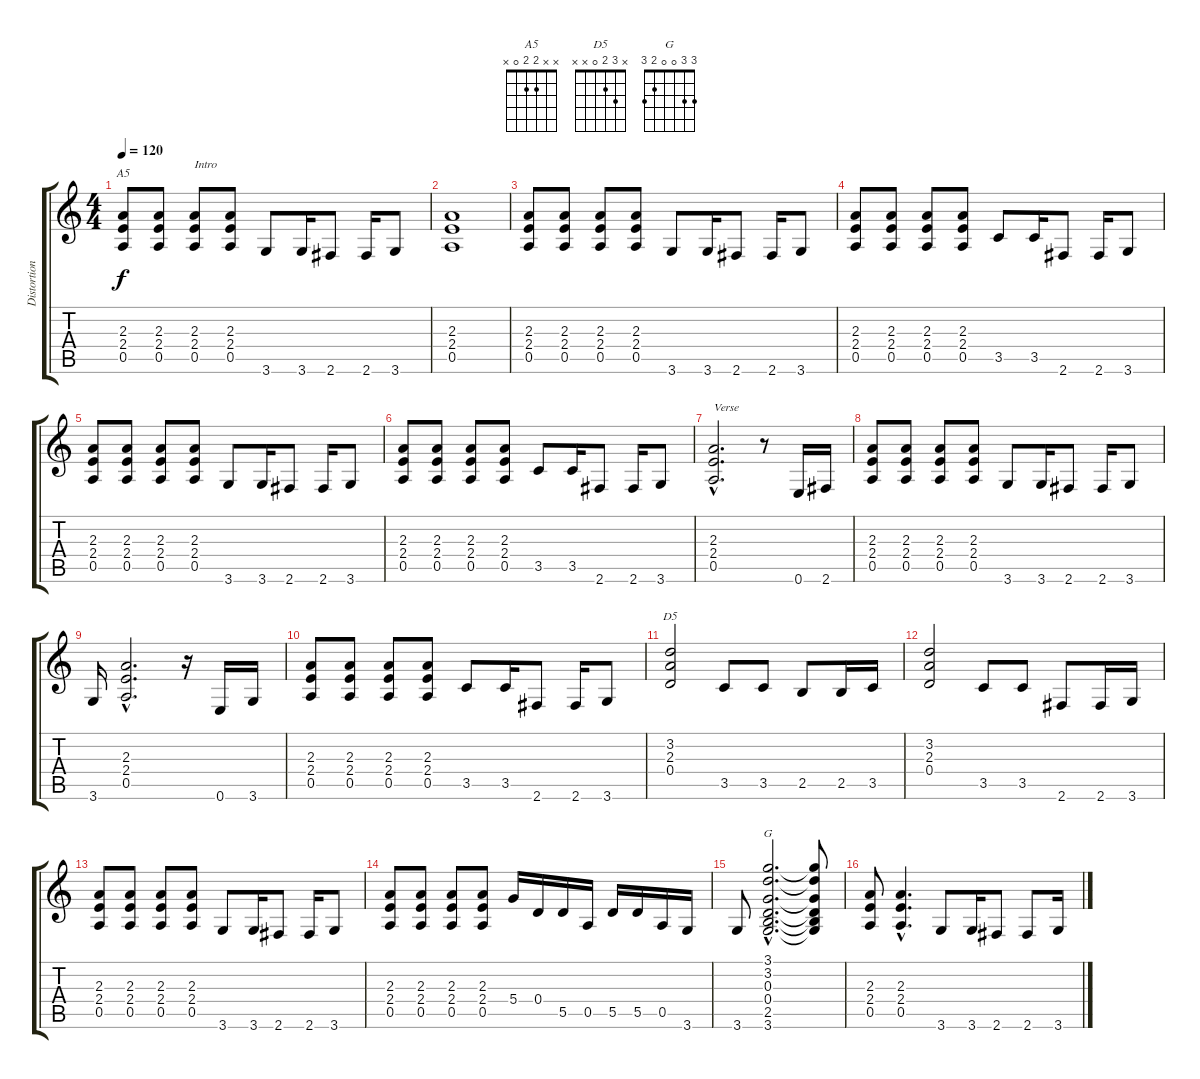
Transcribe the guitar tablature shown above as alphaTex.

\track ("Distortion Guitar" "Distortion") {instrument distortionguitar}
\staff {score tabs}
\tuning (E4 B3 G3 D3 A2 E2) {hide}
\chord ("A5" x x 2 2 0 x)
\chord ("D5" x 3 2 0 x x)
\chord ("G" 3 3 0 0 2 3)
\ts (4 4)
\tempo 120
\clef g2
\ks c
(2.3 2.4 0.5).8{ch "A5" dy f instrument distortionguitar} (2.3 2.4 0.5).8 (2.3 2.4 0.5).8{txt "Intro"} (2.3 2.4 0.5).8 3.6.8 3.6.16 2.6.8 2.6.16 3.6.8 |
(2.3 2.4 0.5).1 |
(2.3 2.4 0.5).8 (2.3 2.4 0.5).8 (2.3 2.4 0.5).8 (2.3 2.4 0.5).8 3.6.8 3.6.16 2.6.8 2.6.16 3.6.8 |
(2.3 2.4 0.5).8 (2.3 2.4 0.5).8 (2.3 2.4 0.5).8 (2.3 2.4 0.5).8 3.5.8 3.5.16 2.6.8 2.6.16 3.6.8 |
(2.3 2.4 0.5).8 (2.3 2.4 0.5).8 (2.3 2.4 0.5).8 (2.3 2.4 0.5).8 3.6.8 3.6.16 2.6.8 2.6.16 3.6.8 |
(2.3 2.4 0.5).8 (2.3 2.4 0.5).8 (2.3 2.4 0.5).8 (2.3 2.4 0.5).8 3.5.8 3.5.16 2.6.8 2.6.16 3.6.8 |
(2.3{hac} 2.4{hac} 0.5{hac}).2{d txt "Verse"} r.8 0.6.16 2.6.16 |
(2.3 2.4 0.5).8 (2.3 2.4 0.5).8 (2.3 2.4 0.5).8 (2.3 2.4 0.5).8 3.6.8 3.6.16 2.6.8 2.6.16 3.6.8 |
3.6.16 (2.3{hac} 2.4{hac} 0.5{hac}).2{d} r.16 0.6.16 3.6.16 |
(2.3 2.4 0.5).8 (2.3 2.4 0.5).8 (2.3 2.4 0.5).8 (2.3 2.4 0.5).8 3.5.8 3.5.16 2.6.8 2.6.16 3.6.8 |
(3.2 2.3 0.4).2{ch "D5"} 3.5.8 3.5.8 2.5.8 2.5.16 3.5.16 |
(3.2 2.3 0.4).2 3.5.8 3.5.8 2.6.8 2.6.16 3.6.16 |
(2.3 2.4 0.5).8 (2.3 2.4 0.5).8 (2.3 2.4 0.5).8 (2.3 2.4 0.5).8 3.6.8 3.6.16 2.6.8 2.6.16 3.6.8 |
(2.3 2.4 0.5).8 (2.3 2.4 0.5).8 (2.3 2.4 0.5).8 (2.3 2.4 0.5).8 5.4.16 0.4.16 5.5.16 0.5.16 5.5.16 5.5.16 0.5.16 3.6.16 |
3.6.8 (3.1{hac} 3.2{hac} 0.3{hac} 0.4{hac} 2.5{hac} 3.6{hac}).2{d ch "G"} (3.1{t} 3.2{t} 0.3{t} 0.4{t} 2.5{t} 3.6{t}).8 |
(2.3 2.4 0.5).8 (2.3{hac} 2.4{hac} 0.5{hac}).4{d} 3.6.8 3.6.16 2.6.8 2.6.8 3.6.16
